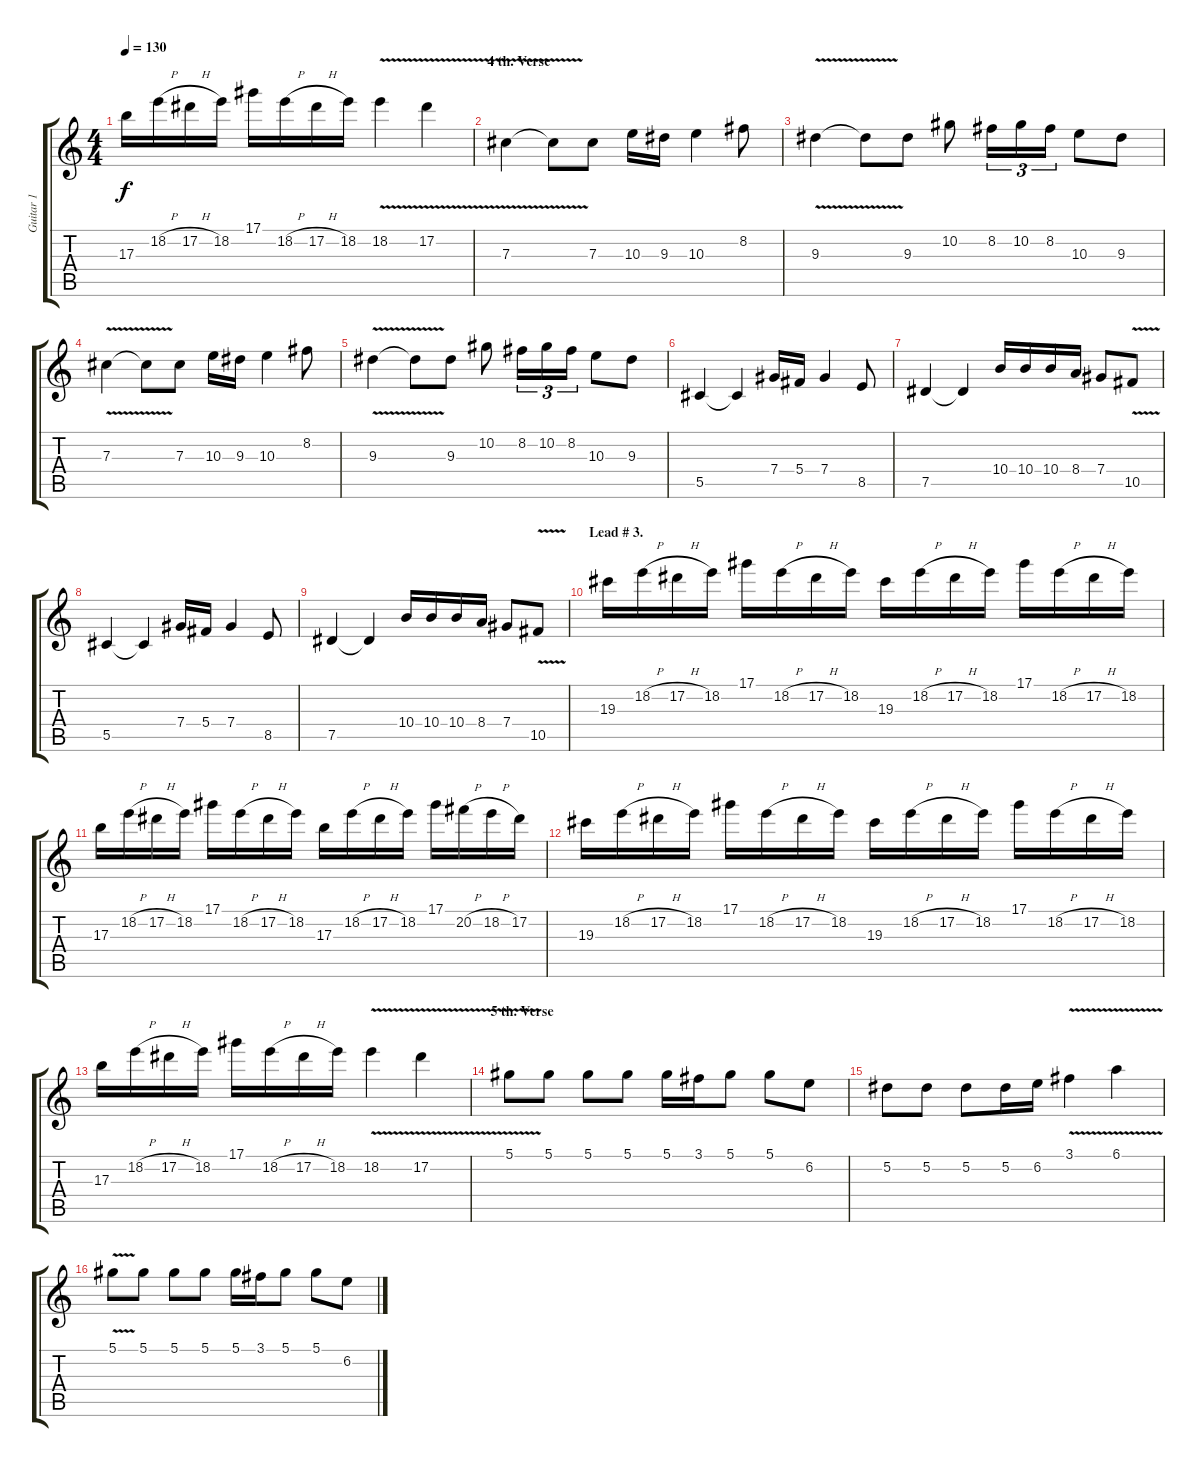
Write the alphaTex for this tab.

\track ("Guitar 1" "Guitar 1") {instrument distortionguitar}
\staff {score tabs}
\tuning (Eb4 Bb3 Gb3 Db3 Ab2 Eb2) {hide}
\ts (4 4)
\tempo 130
\clef g2
\ks c
17.3.16{dy f} 18.2{h}.16 17.2{h}.16 18.2.16 17.1.16 18.2{h}.16 17.2{h}.16 18.2.16 18.2{v}.4 17.2{v}.4 |
\section ("" "4 th. Verse")
7.3{v}.4 7.3{t}.8 7.3.8 10.3.16 9.3.16 10.3.4 8.2.8 |
9.3{v}.4 9.3{t}.8 9.3.8 10.2.8 8.2.16{tu (3 2)} 10.2.16{tu (3 2)} 8.2.16{tu (3 2)} 10.3.8 9.3.8 |
7.3{v}.4 7.3{t}.8 7.3.8 10.3.16 9.3.16 10.3.4 8.2.8 |
9.3{v}.4 9.3{t}.8 9.3.8 10.2.8 8.2.16{tu (3 2)} 10.2.16{tu (3 2)} 8.2.16{tu (3 2)} 10.3.8 9.3.8 |
5.5.4 5.5{t}.4 7.4.16 5.4.16 7.4.4 8.5.8 |
7.5.4 7.5{t}.4 10.4.16 10.4.16 10.4.16 8.4.16 7.4.8 10.5{v}.8 |
5.5.4 5.5{t}.4 7.4.16 5.4.16 7.4.4 8.5.8 |
7.5.4 7.5{t}.4 10.4.16 10.4.16 10.4.16 8.4.16 7.4.8 10.5{v}.8 |
\section ("" "Lead # 3.")
19.3.16 18.2{h}.16 17.2{h}.16 18.2.16 17.1.16 18.2{h}.16 17.2{h}.16 18.2.16 19.3.16 18.2{h}.16 17.2{h}.16 18.2.16 17.1.16 18.2{h}.16 17.2{h}.16 18.2.16 |
17.3.16 18.2{h}.16 17.2{h}.16 18.2.16 17.1.16 18.2{h}.16 17.2{h}.16 18.2.16 17.3.16 18.2{h}.16 17.2{h}.16 18.2.16 17.1.16 20.2{h}.16 18.2{h}.16 17.2.16 |
19.3.16 18.2{h}.16 17.2{h}.16 18.2.16 17.1.16 18.2{h}.16 17.2{h}.16 18.2.16 19.3.16 18.2{h}.16 17.2{h}.16 18.2.16 17.1.16 18.2{h}.16 17.2{h}.16 18.2.16 |
17.3.16 18.2{h}.16 17.2{h}.16 18.2.16 17.1.16 18.2{h}.16 17.2{h}.16 18.2.16 18.2{v}.4 17.2{v}.4 |
\section ("" "5 th. Verse")
5.1{v}.8 5.1.8 5.1.8 5.1.8 5.1.16 3.1.16 5.1.8 5.1.8 6.2.8 |
5.2.8 5.2.8 5.2.8 5.2.16 6.2.16 3.1{v}.4 6.1{v}.4 |
5.1{v}.8 5.1.8 5.1.8 5.1.8 5.1.16 3.1.16 5.1.8 5.1.8 6.2.8
